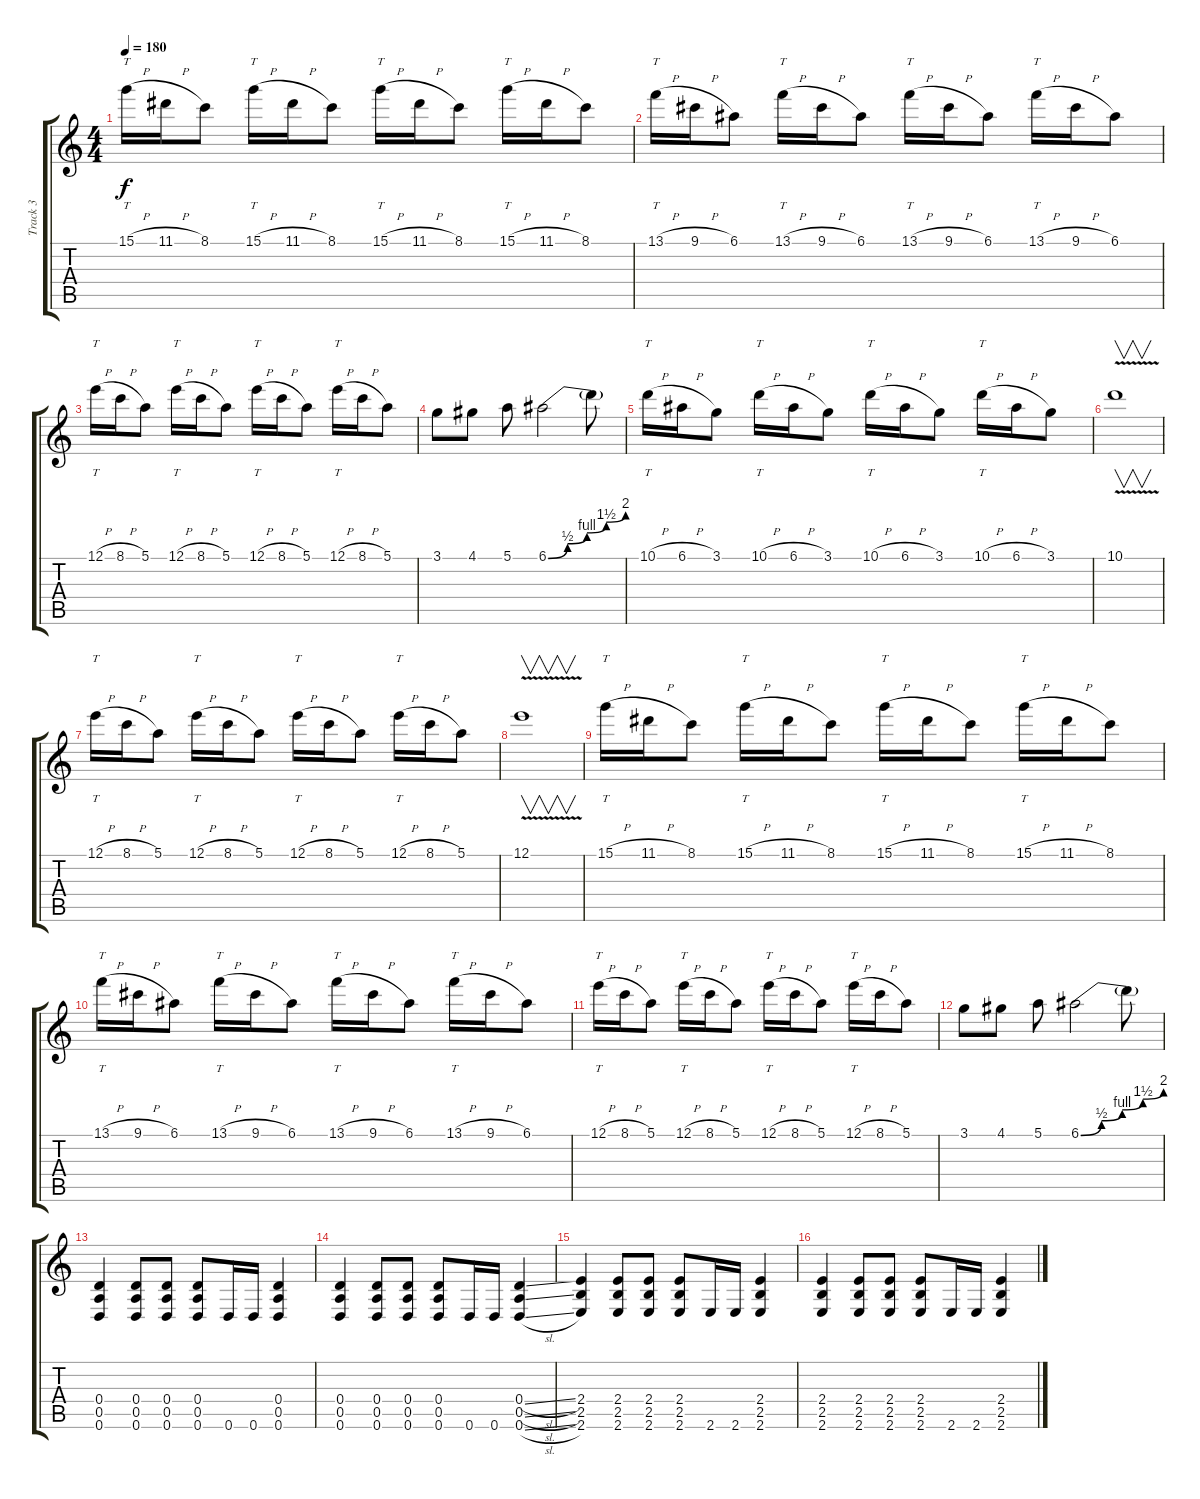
\track ("Track 3" "Track 3") {instrument overdrivenguitar}
\staff {score tabs}
\tuning (E4 B3 G3 D3 A2 D2) {hide}
\ts (4 4)
\tempo 180
\clef g2
\ks c
15.1{h}.16{tt dy f} 11.1{h}.16 8.1.8 15.1{h}.16{tt} 11.1{h}.16 8.1.8 15.1{h}.16{tt} 11.1{h}.16 8.1.8 15.1{h}.16{tt} 11.1{h}.16 8.1.8 |
13.1{h}.16{tt} 9.1{h}.16 6.1.8 13.1{h}.16{tt} 9.1{h}.16 6.1.8 13.1{h}.16{tt} 9.1{h}.16 6.1.8 13.1{h}.16{tt} 9.1{h}.16 6.1.8 |
12.1{h}.16{tt} 8.1{h}.16 5.1.8 12.1{h}.16{tt} 8.1{h}.16 5.1.8 12.1{h}.16{tt} 8.1{h}.16 5.1.8 12.1{h}.16{tt} 8.1{h}.16 5.1.8 |
3.1.8 4.1.8 5.1.8 6.1{be (custom 0 0 15 2 30 4 45 6 60 8)}.2 6.1{t}.8 |
10.1{h}.16{tt} 6.1{h}.16 3.1.8 10.1{h}.16{tt} 6.1{h}.16 3.1.8 10.1{h}.16{tt} 6.1{h}.16 3.1.8 10.1{h}.16{tt} 6.1{h}.16 3.1.8 |
10.1{v}.1{v} |
12.1{h}.16{tt} 8.1{h}.16 5.1.8 12.1{h}.16{tt} 8.1{h}.16 5.1.8 12.1{h}.16{tt} 8.1{h}.16 5.1.8 12.1{h}.16{tt} 8.1{h}.16 5.1.8 |
12.1{v}.1{v} |
15.1{h}.16{tt} 11.1{h}.16 8.1.8 15.1{h}.16{tt} 11.1{h}.16 8.1.8 15.1{h}.16{tt} 11.1{h}.16 8.1.8 15.1{h}.16{tt} 11.1{h}.16 8.1.8 |
13.1{h}.16{tt} 9.1{h}.16 6.1.8 13.1{h}.16{tt} 9.1{h}.16 6.1.8 13.1{h}.16{tt} 9.1{h}.16 6.1.8 13.1{h}.16{tt} 9.1{h}.16 6.1.8 |
12.1{h}.16{tt} 8.1{h}.16 5.1.8 12.1{h}.16{tt} 8.1{h}.16 5.1.8 12.1{h}.16{tt} 8.1{h}.16 5.1.8 12.1{h}.16{tt} 8.1{h}.16 5.1.8 |
3.1.8 4.1.8 5.1.8 6.1{be (custom 0 0 15 2 30 4 45 6 60 8)}.2 6.1{t}.8 |
(0.4 0.5 0.6).4 (0.4 0.5 0.6).8 (0.4 0.5 0.6).8 (0.4 0.5 0.6).8 0.6.16 0.6.16 (0.4 0.5 0.6).4 |
(0.4 0.5 0.6).4 (0.4 0.5 0.6).8 (0.4 0.5 0.6).8 (0.4 0.5 0.6).8 0.6.16 0.6.16 (0.4{sl} 0.5{sl} 0.6{sl}).4 |
(2.4 2.5 2.6).4 (2.4 2.5 2.6).8 (2.4 2.5 2.6).8 (2.4 2.5 2.6).8 2.6.16 2.6.16 (2.4 2.5 2.6).4 |
(2.4 2.5 2.6).4 (2.4 2.5 2.6).8 (2.4 2.5 2.6).8 (2.4 2.5 2.6).8 2.6.16 2.6.16 (2.4{sl} 2.5{sl} 2.6{sl}).4
